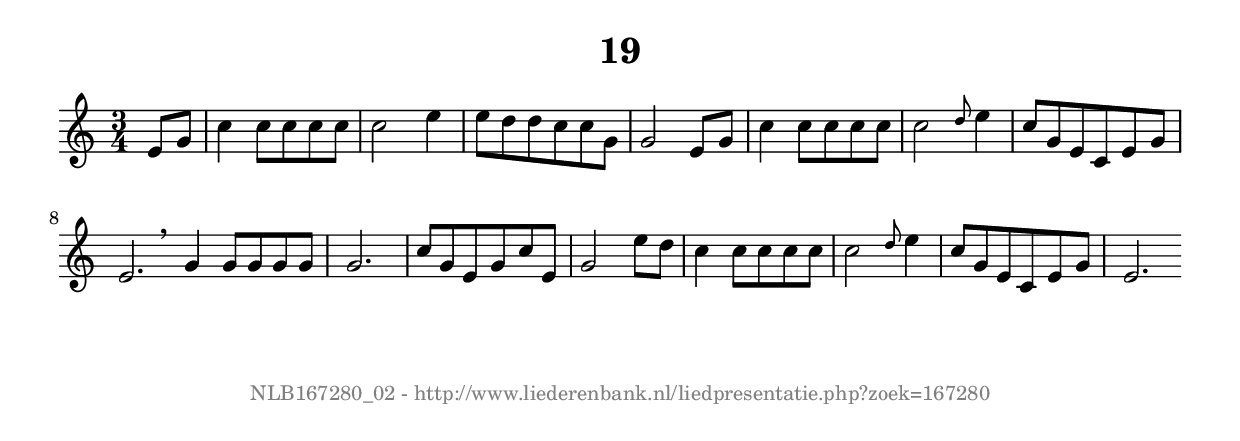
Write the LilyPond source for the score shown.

%
% produced by wce2krn 1.64 (7 June 2014)
%
\version"2.16"
#(append! paper-alist '(("long" . (cons (* 210 mm) (* 2000 mm)))))
#(set-default-paper-size "long")
sb = {\breathe}
mBreak = {\breathe }
bBreak = {\breathe }
x = {\once\override NoteHead #'style = #'cross }
gl=\glissando
itime={\override Staff.TimeSignature #'stencil = ##f }
ficta = {\once\set suggestAccidentals = ##t}
fine = {\once\override Score.RehearsalMark #'self-alignment-X = #1 \mark \markup {\italic{Fine}}}
dc = {\once\override Score.RehearsalMark #'self-alignment-X = #1 \mark \markup {\italic{D.C.}}}
dcf = {\once\override Score.RehearsalMark #'self-alignment-X = #1 \mark \markup {\italic{D.C. al Fine}}}
dcc = {\once\override Score.RehearsalMark #'self-alignment-X = #1 \mark \markup {\italic{D.C. al Coda}}}
ds = {\once\override Score.RehearsalMark #'self-alignment-X = #1 \mark \markup {\italic{D.S.}}}
dsf = {\once\override Score.RehearsalMark #'self-alignment-X = #1 \mark \markup {\italic{D.S. al Fine}}}
dsc = {\once\override Score.RehearsalMark #'self-alignment-X = #1 \mark \markup {\italic{D.S. al Coda}}}
pv = {\set Score.repeatCommands = #'((volta "1"))}
sv = {\set Score.repeatCommands = #'((volta "2"))}
tv = {\set Score.repeatCommands = #'((volta "3"))}
qv = {\set Score.repeatCommands = #'((volta "4"))}
xv = {\set Score.repeatCommands = #'((volta #f))}
\header{ tagline = ""
title = "19"
}
\score {{
\key c \major
\relative g'
{
\set melismaBusyProperties = #'()
\partial 32*8
\time 3/4
\tempo 4=120
\override Score.MetronomeMark #'transparent = ##t
\override Score.RehearsalMark #'break-visibility = #(vector #t #t #f)
e8 g c4 c8 c c c c2 e4 e8 d d c c g g2 e8 g c4 c8 c c c c2 \grace { d8 } e4 c8 g e c e g e2. \bar ":|:" \bBreak
g4 g8 g g g g2. c8 g e g c e, g2 e'8 d c4 c8 c c c c2 \grace { d8 } e4 c8 g e c e g e2. \bar ":|:"
 }}
 \midi { }
 \layout {
            indent = 0.0\cm
}
}
\markup { \vspace #0 } \markup { \with-color #grey \fill-line { \center-column { \smaller "NLB167280_02 - http://www.liederenbank.nl/liedpresentatie.php?zoek=167280" } } }
